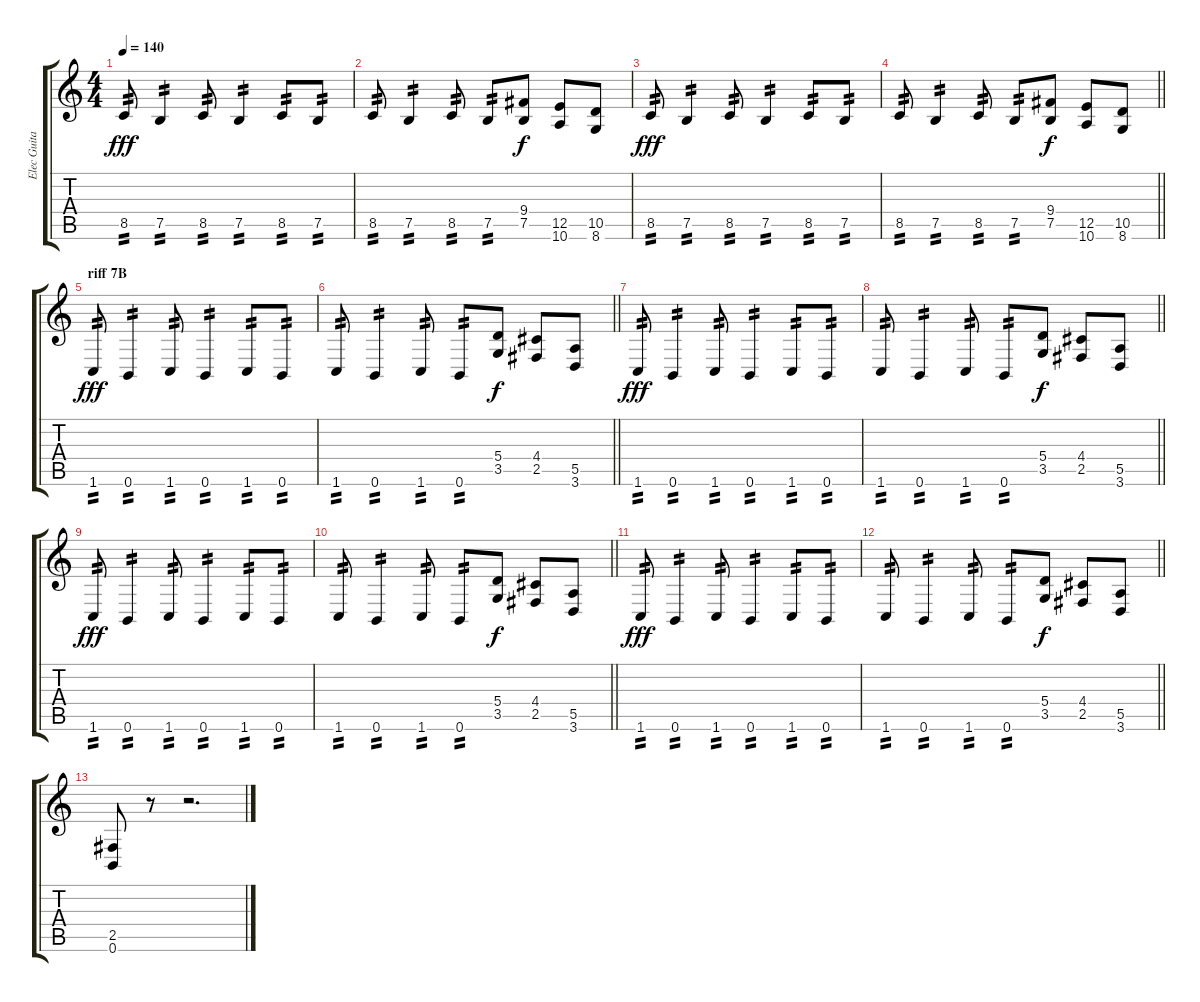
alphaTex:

\track ("Elec Guitar 1" "Elec Guita") {instrument distortionguitar}
\staff {score tabs}
\tuning (B3 Gb3 D3 A2 E2 B1) {hide}
\ts (4 4)
\tempo 140
\clef g2
\ks c
8.5.8{tp 2 dy fff} 7.5.4{tp 2} 8.5.8{tp 2} 7.5.4{tp 2} 8.5.8{tp 2} 7.5.8{tp 2} |
8.5.8{tp 2} 7.5.4{tp 2} 8.5.8{tp 2} 7.5.8{tp 2} (9.4 7.5).8{dy f} (12.5 10.6).8 (10.5 8.6).8 |
8.5.8{tp 2 dy fff} 7.5.4{tp 2} 8.5.8{tp 2} 7.5.4{tp 2} 8.5.8{tp 2} 7.5.8{tp 2} |
\barLineRight lightlight
8.5.8{tp 2} 7.5.4{tp 2} 8.5.8{tp 2} 7.5.8{tp 2} (9.4 7.5).8{dy f} (12.5 10.6).8 (10.5 8.6).8 |
\section ("" "riff 7B")
1.6.8{tp 2 dy fff} 0.6.4{tp 2} 1.6.8{tp 2} 0.6.4{tp 2} 1.6.8{tp 2} 0.6.8{tp 2} |
\barLineRight lightlight
1.6.8{tp 2} 0.6.4{tp 2} 1.6.8{tp 2} 0.6.8{tp 2} (5.4 3.5).8{dy f} (4.4 2.5).8 (5.5 3.6).8 |
1.6.8{tp 2 dy fff} 0.6.4{tp 2} 1.6.8{tp 2} 0.6.4{tp 2} 1.6.8{tp 2} 0.6.8{tp 2} |
\barLineRight lightlight
1.6.8{tp 2} 0.6.4{tp 2} 1.6.8{tp 2} 0.6.8{tp 2} (5.4 3.5).8{dy f} (4.4 2.5).8 (5.5 3.6).8 |
1.6.8{tp 2 dy fff} 0.6.4{tp 2} 1.6.8{tp 2} 0.6.4{tp 2} 1.6.8{tp 2} 0.6.8{tp 2} |
\barLineRight lightlight
1.6.8{tp 2} 0.6.4{tp 2} 1.6.8{tp 2} 0.6.8{tp 2} (5.4 3.5).8{dy f} (4.4 2.5).8 (5.5 3.6).8 |
1.6.8{tp 2 dy fff} 0.6.4{tp 2} 1.6.8{tp 2} 0.6.4{tp 2} 1.6.8{tp 2} 0.6.8{tp 2} |
\barLineRight lightlight
1.6.8{tp 2} 0.6.4{tp 2} 1.6.8{tp 2} 0.6.8{tp 2} (5.4 3.5).8{dy f} (4.4 2.5).8 (5.5 3.6).8 |
(2.5 0.6).8 r.8 r.2{d}
